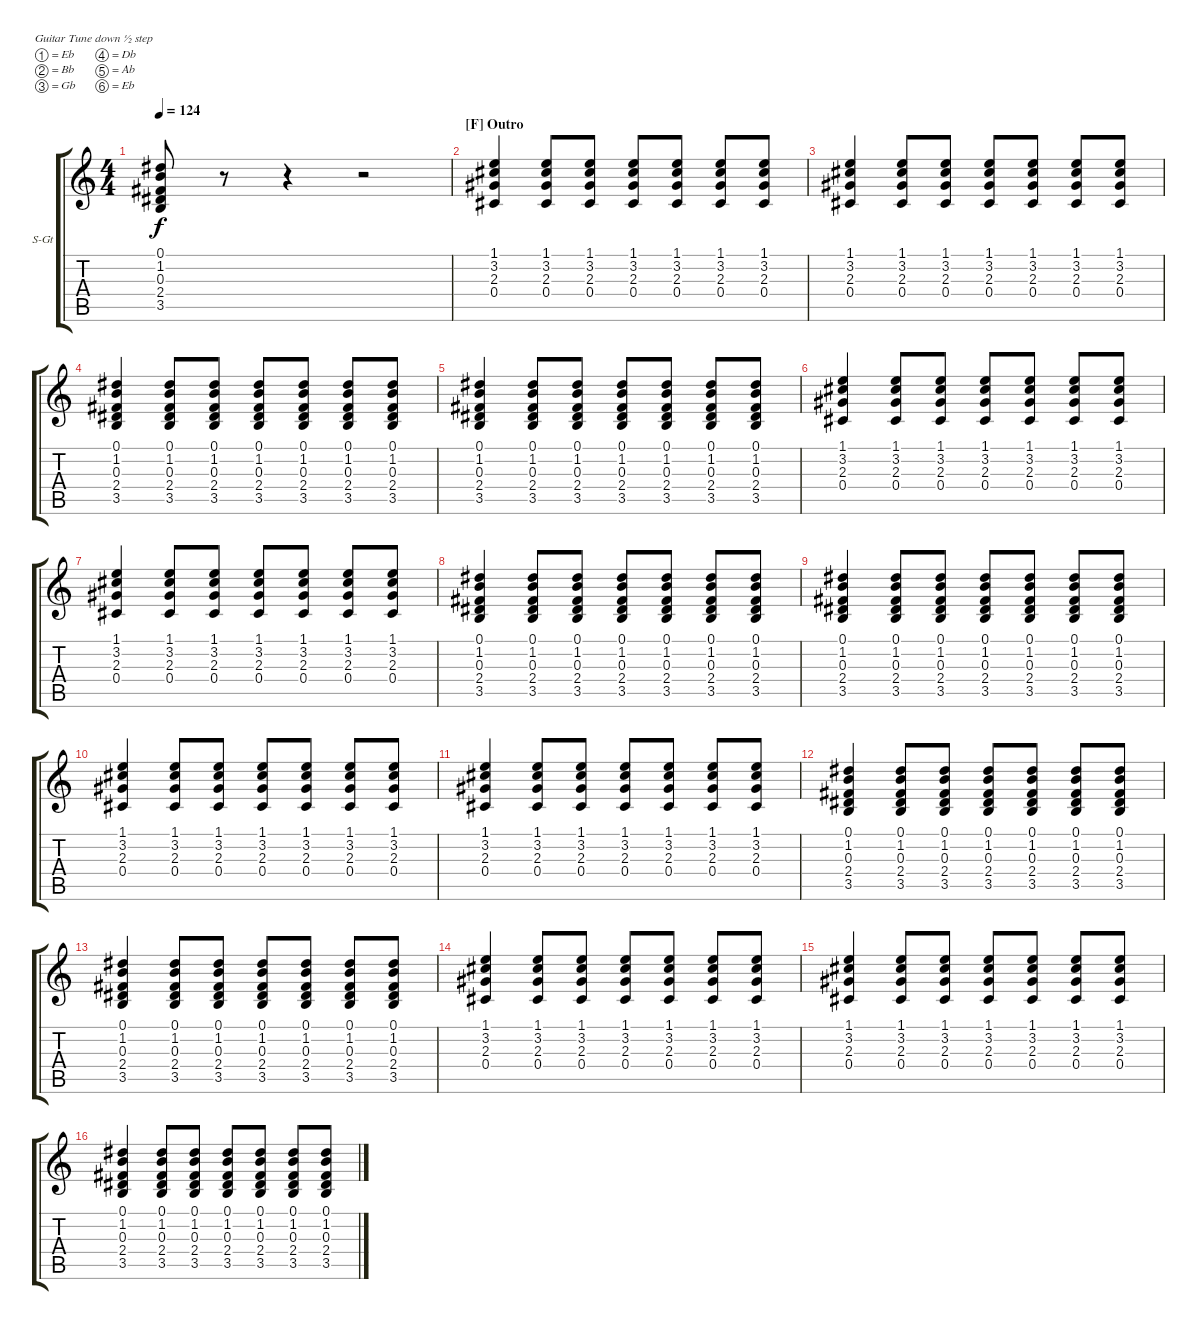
\bracketExtendMode groupsimilarinstruments
\firstSystemTrackNameOrientation horizontal
\otherSystemsTrackNameOrientation horizontal
\track ("Gt 1" "S-Gt") {instrument acousticguitarsteel}
\staff {score tabs}
\tuning (Eb4 Bb3 Gb3 Db3 Ab2 Eb2)
\ts (4 4)
\tempo 124
\clef g2
\scale
1.03909
\ks c
(3.5 2.4 1.2 0.3 0.1).8{dy f} r.8 r.4 r.2 |
\section ("F" "Outro")
\scale
0.960908 (1.1 3.2 2.3 0.4).4 (1.1 3.2 2.3 0.4).8 (1.1 3.2 2.3 0.4).8 (1.1 3.2 2.3 0.4).8 (1.1 3.2 2.3 0.4).8 (1.1 3.2 2.3 0.4).8 (1.1 3.2 2.3 0.4).8 |
\scale
1.03909 (1.1 3.2 2.3 0.4).4 (1.1 3.2 2.3 0.4).8 (1.1 3.2 2.3 0.4).8 (1.1 3.2 2.3 0.4).8 (1.1 3.2 2.3 0.4).8 (1.1 3.2 2.3 0.4).8 (1.1 3.2 2.3 0.4).8 |
\scale
0.960908 (3.5 2.4 1.2 0.3 0.1).4 (3.5 2.4 1.2 0.3 0.1).8 (3.5 2.4 1.2 0.3 0.1).8 (3.5 2.4 1.2 0.3 0.1).8 (3.5 2.4 1.2 0.3 0.1).8 (3.5 2.4 1.2 0.3 0.1).8 (3.5 2.4 1.2 0.3 0.1).8 |
\scale
1.03909 (3.5 2.4 1.2 0.3 0.1).4 (3.5 2.4 1.2 0.3 0.1).8 (3.5 2.4 1.2 0.3 0.1).8 (3.5 2.4 1.2 0.3 0.1).8 (3.5 2.4 1.2 0.3 0.1).8 (3.5 2.4 1.2 0.3 0.1).8 (3.5 2.4 1.2 0.3 0.1).8 |
\scale
0.960908 (1.1 3.2 2.3 0.4).4 (1.1 3.2 2.3 0.4).8 (1.1 3.2 2.3 0.4).8 (1.1 3.2 2.3 0.4).8 (1.1 3.2 2.3 0.4).8 (1.1 3.2 2.3 0.4).8 (1.1 3.2 2.3 0.4).8 |
\scale
1.03909 (1.1 3.2 2.3 0.4).4 (1.1 3.2 2.3 0.4).8 (1.1 3.2 2.3 0.4).8 (1.1 3.2 2.3 0.4).8 (1.1 3.2 2.3 0.4).8 (1.1 3.2 2.3 0.4).8 (1.1 3.2 2.3 0.4).8 |
\scale
0.960908 (3.5 2.4 1.2 0.3 0.1).4 (3.5 2.4 1.2 0.3 0.1).8 (3.5 2.4 1.2 0.3 0.1).8 (3.5 2.4 1.2 0.3 0.1).8 (3.5 2.4 1.2 0.3 0.1).8 (3.5 2.4 1.2 0.3 0.1).8 (3.5 2.4 1.2 0.3 0.1).8 |
\scale
1.03909 (3.5 2.4 1.2 0.3 0.1).4 (3.5 2.4 1.2 0.3 0.1).8 (3.5 2.4 1.2 0.3 0.1).8 (3.5 2.4 1.2 0.3 0.1).8 (3.5 2.4 1.2 0.3 0.1).8 (3.5 2.4 1.2 0.3 0.1).8 (3.5 2.4 1.2 0.3 0.1).8 |
\scale
0.960908 (1.1 3.2 2.3 0.4).4 (1.1 3.2 2.3 0.4).8 (1.1 3.2 2.3 0.4).8 (1.1 3.2 2.3 0.4).8 (1.1 3.2 2.3 0.4).8 (1.1 3.2 2.3 0.4).8 (1.1 3.2 2.3 0.4).8 |
\scale
1.03909 (1.1 3.2 2.3 0.4).4 (1.1 3.2 2.3 0.4).8 (1.1 3.2 2.3 0.4).8 (1.1 3.2 2.3 0.4).8 (1.1 3.2 2.3 0.4).8 (1.1 3.2 2.3 0.4).8 (1.1 3.2 2.3 0.4).8 |
\scale
0.960908 (3.5 2.4 1.2 0.3 0.1).4 (3.5 2.4 1.2 0.3 0.1).8 (3.5 2.4 1.2 0.3 0.1).8 (3.5 2.4 1.2 0.3 0.1).8 (3.5 2.4 1.2 0.3 0.1).8 (3.5 2.4 1.2 0.3 0.1).8 (3.5 2.4 1.2 0.3 0.1).8 |
\scale
1.03909 (3.5 2.4 1.2 0.3 0.1).4 (3.5 2.4 1.2 0.3 0.1).8 (3.5 2.4 1.2 0.3 0.1).8 (3.5 2.4 1.2 0.3 0.1).8 (3.5 2.4 1.2 0.3 0.1).8 (3.5 2.4 1.2 0.3 0.1).8 (3.5 2.4 1.2 0.3 0.1).8 |
\scale
0.960908 (1.1 3.2 2.3 0.4).4 (1.1 3.2 2.3 0.4).8 (1.1 3.2 2.3 0.4).8 (1.1 3.2 2.3 0.4).8 (1.1 3.2 2.3 0.4).8 (1.1 3.2 2.3 0.4).8 (1.1 3.2 2.3 0.4).8 |
\scale
1.03909 (1.1 3.2 2.3 0.4).4 (1.1 3.2 2.3 0.4).8 (1.1 3.2 2.3 0.4).8 (1.1 3.2 2.3 0.4).8 (1.1 3.2 2.3 0.4).8 (1.1 3.2 2.3 0.4).8 (1.1 3.2 2.3 0.4).8 |
\scale
0.960908 (3.5 2.4 1.2 0.3 0.1).4 (3.5 2.4 1.2 0.3 0.1).8 (3.5 2.4 1.2 0.3 0.1).8 (3.5 2.4 1.2 0.3 0.1).8 (3.5 2.4 1.2 0.3 0.1).8 (3.5 2.4 1.2 0.3 0.1).8 (3.5 2.4 1.2 0.3 0.1).8
